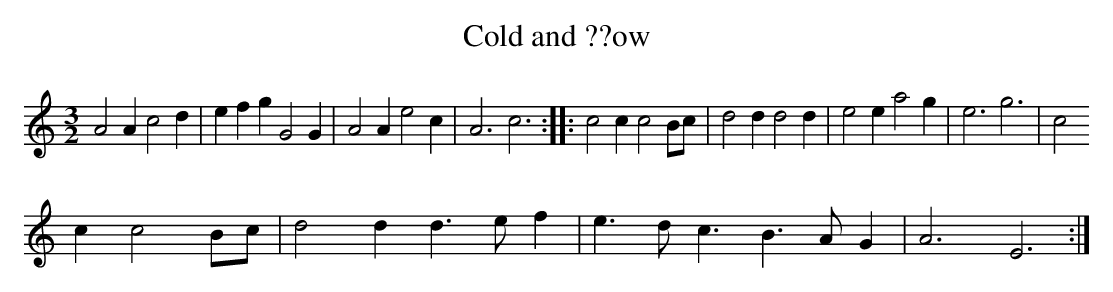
X:1
T:Cold and ??ow
M:3/2
L:1/4
K:C
A2A c2d|esfgs G2G|A2A e2c|A3c3:|:c2c c2B/2sc/2s|d2d d2d |e2e a2g|e3g3|c2
c c2B/2sc/2s|d2d d>ef|e>dc3/2 B>AG|A3E3:|
